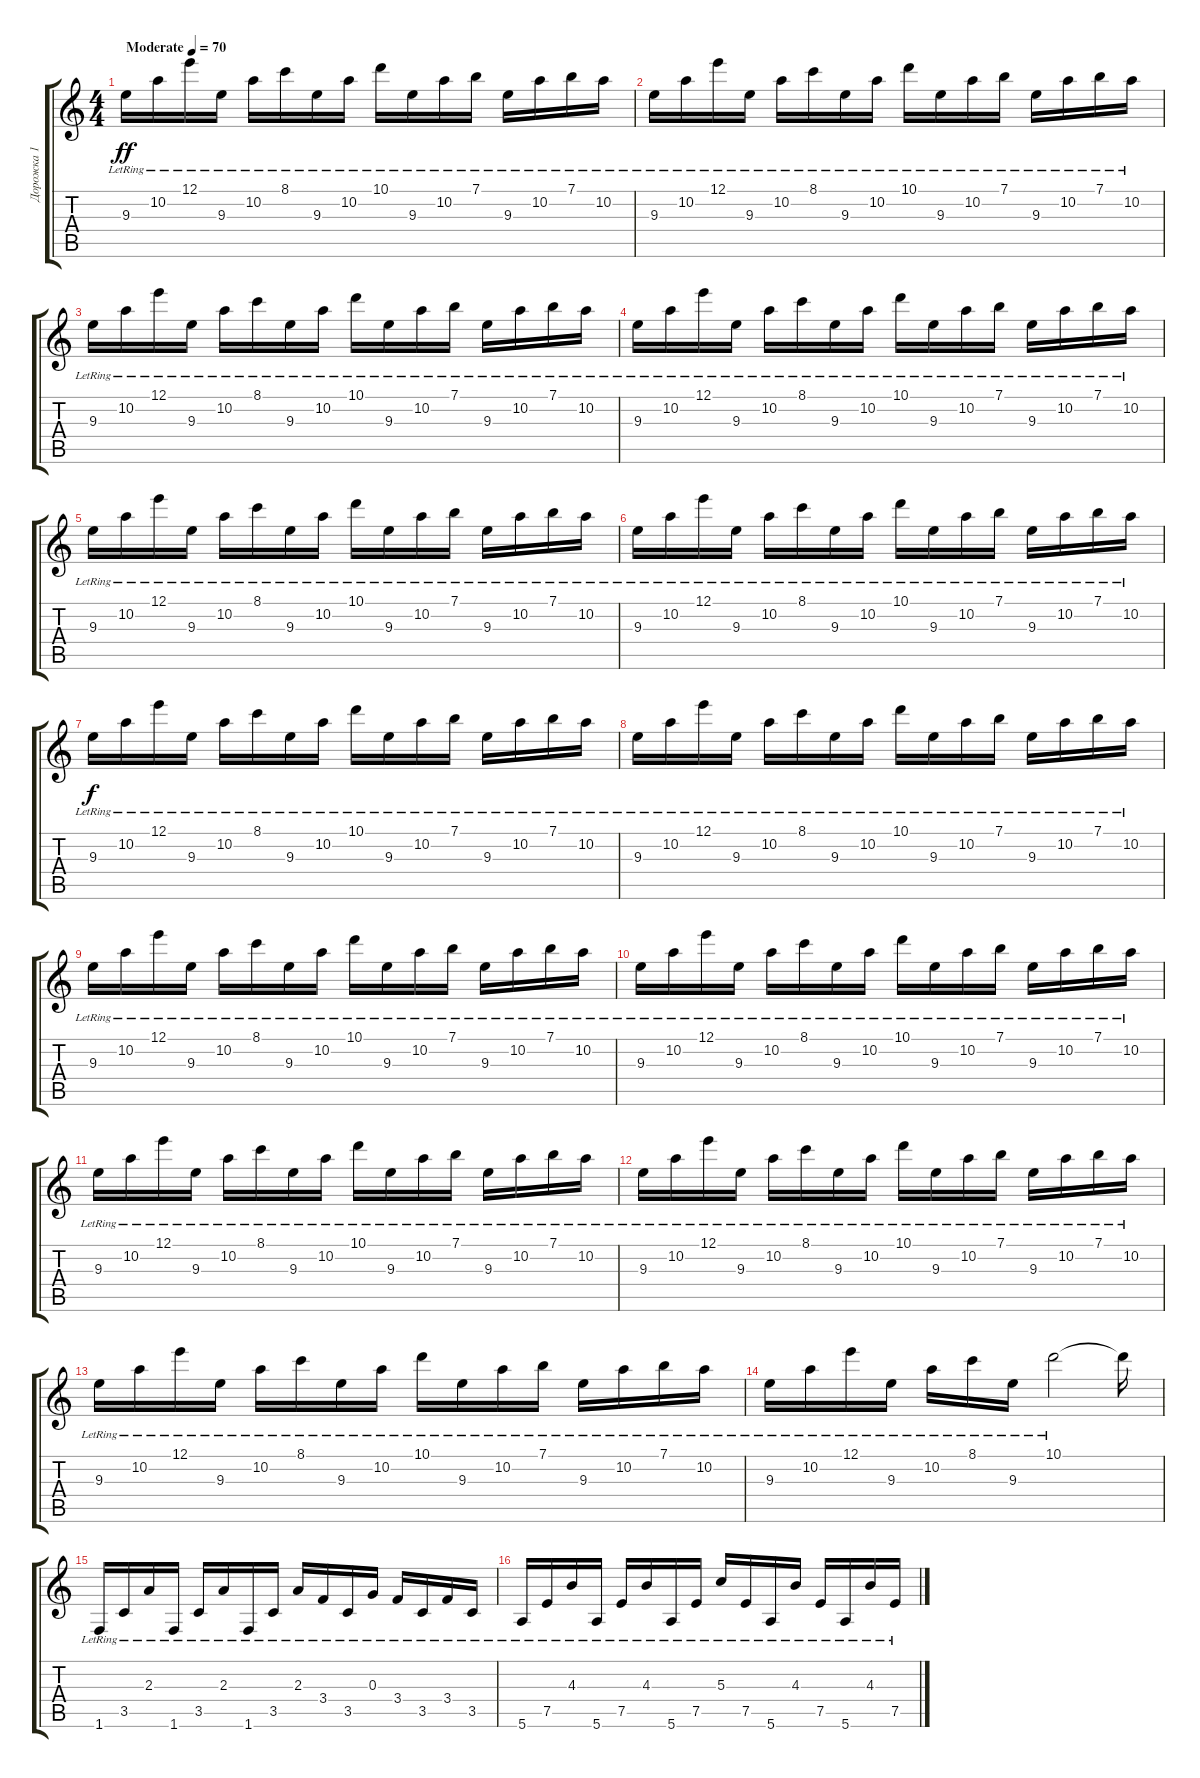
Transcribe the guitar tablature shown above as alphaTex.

\track ("Дорожка 1" "Дорожка 1") {instrument electricguitarjazz}
\staff {score tabs}
\tuning (E4 B3 G3 D3 A2 E2) {hide}
\ts (4 4)
\tempo (70 "Moderate")
\clef g2
\ks c
9.3{lr}.16{dy ff instrument electricguitarjazz} 10.2{lr}.16 12.1{lr}.16 9.3{lr}.16 10.2{lr}.16 8.1{lr}.16 9.3{lr}.16 10.2{lr}.16 10.1{lr}.16 9.3{lr}.16 10.2{lr}.16 7.1{lr}.16 9.3{lr}.16 10.2{lr}.16 7.1{lr}.16 10.2{lr}.16 |
9.3{lr}.16 10.2{lr}.16 12.1{lr}.16 9.3{lr}.16 10.2{lr}.16 8.1{lr}.16 9.3{lr}.16 10.2{lr}.16 10.1{lr}.16 9.3{lr}.16 10.2{lr}.16 7.1{lr}.16 9.3{lr}.16 10.2{lr}.16 7.1{lr}.16 10.2{lr}.16 |
9.3{lr}.16 10.2{lr}.16 12.1{lr}.16 9.3{lr}.16 10.2{lr}.16 8.1{lr}.16 9.3{lr}.16 10.2{lr}.16 10.1{lr}.16 9.3{lr}.16 10.2{lr}.16 7.1{lr}.16 9.3{lr}.16 10.2{lr}.16 7.1{lr}.16 10.2{lr}.16 |
9.3{lr}.16 10.2{lr}.16 12.1{lr}.16 9.3{lr}.16 10.2{lr}.16 8.1{lr}.16 9.3{lr}.16 10.2{lr}.16 10.1{lr}.16 9.3{lr}.16 10.2{lr}.16 7.1{lr}.16 9.3{lr}.16 10.2{lr}.16 7.1{lr}.16 10.2{lr}.16 |
9.3{lr}.16 10.2{lr}.16 12.1{lr}.16 9.3{lr}.16 10.2{lr}.16 8.1{lr}.16 9.3{lr}.16 10.2{lr}.16 10.1{lr}.16 9.3{lr}.16 10.2{lr}.16 7.1{lr}.16 9.3{lr}.16 10.2{lr}.16 7.1{lr}.16 10.2{lr}.16 |
9.3{lr}.16 10.2{lr}.16 12.1{lr}.16 9.3{lr}.16 10.2{lr}.16 8.1{lr}.16 9.3{lr}.16 10.2{lr}.16 10.1{lr}.16 9.3{lr}.16 10.2{lr}.16 7.1{lr}.16 9.3{lr}.16 10.2{lr}.16 7.1{lr}.16 10.2{lr}.16 |
9.3{lr}.16{dy f} 10.2{lr}.16 12.1{lr}.16 9.3{lr}.16 10.2{lr}.16 8.1{lr}.16 9.3{lr}.16 10.2{lr}.16 10.1{lr}.16 9.3{lr}.16 10.2{lr}.16 7.1{lr}.16 9.3{lr}.16 10.2{lr}.16 7.1{lr}.16 10.2{lr}.16 |
9.3{lr}.16 10.2{lr}.16 12.1{lr}.16 9.3{lr}.16 10.2{lr}.16 8.1{lr}.16 9.3{lr}.16 10.2{lr}.16 10.1{lr}.16 9.3{lr}.16 10.2{lr}.16 7.1{lr}.16 9.3{lr}.16 10.2{lr}.16 7.1{lr}.16 10.2{lr}.16 |
9.3{lr}.16 10.2{lr}.16 12.1{lr}.16 9.3{lr}.16 10.2{lr}.16 8.1{lr}.16 9.3{lr}.16 10.2{lr}.16 10.1{lr}.16 9.3{lr}.16 10.2{lr}.16 7.1{lr}.16 9.3{lr}.16 10.2{lr}.16 7.1{lr}.16 10.2{lr}.16 |
9.3{lr}.16 10.2{lr}.16 12.1{lr}.16 9.3{lr}.16 10.2{lr}.16 8.1{lr}.16 9.3{lr}.16 10.2{lr}.16 10.1{lr}.16 9.3{lr}.16 10.2{lr}.16 7.1{lr}.16 9.3{lr}.16 10.2{lr}.16 7.1{lr}.16 10.2{lr}.16 |
9.3{lr}.16 10.2{lr}.16 12.1{lr}.16 9.3{lr}.16 10.2{lr}.16 8.1{lr}.16 9.3{lr}.16 10.2{lr}.16 10.1{lr}.16 9.3{lr}.16 10.2{lr}.16 7.1{lr}.16 9.3{lr}.16 10.2{lr}.16 7.1{lr}.16 10.2{lr}.16 |
9.3{lr}.16 10.2{lr}.16 12.1{lr}.16 9.3{lr}.16 10.2{lr}.16 8.1{lr}.16 9.3{lr}.16 10.2{lr}.16 10.1{lr}.16 9.3{lr}.16 10.2{lr}.16 7.1{lr}.16 9.3{lr}.16 10.2{lr}.16 7.1{lr}.16 10.2{lr}.16 |
9.3{lr}.16 10.2{lr}.16 12.1{lr}.16 9.3{lr}.16 10.2{lr}.16 8.1{lr}.16 9.3{lr}.16 10.2{lr}.16 10.1{lr}.16 9.3{lr}.16 10.2{lr}.16 7.1{lr}.16 9.3{lr}.16 10.2{lr}.16 7.1{lr}.16 10.2{lr}.16 |
9.3{lr}.16 10.2{lr}.16 12.1{lr}.16 9.3{lr}.16 10.2{lr}.16 8.1{lr}.16 9.3{lr}.16 10.1{lr}.2 10.1{t}.16 |
1.6{lr}.16 3.5{lr}.16 2.3{lr}.16 1.6{lr}.16 3.5{lr}.16 2.3{lr}.16 1.6{lr}.16 3.5{lr}.16 2.3{lr}.16 3.4{lr}.16 3.5{lr}.16 0.3{lr}.16 3.4{lr}.16 3.5{lr}.16 3.4{lr}.16 3.5{lr}.16 |
5.6{lr}.16 7.5{lr}.16 4.3{lr}.16 5.6{lr}.16 7.5{lr}.16 4.3{lr}.16 5.6{lr}.16 7.5{lr}.16 5.3{lr}.16 7.5{lr}.16 5.6{lr}.16 4.3{lr}.16 7.5{lr}.16 5.6{lr}.16 4.3{lr}.16 7.5{lr}.16
